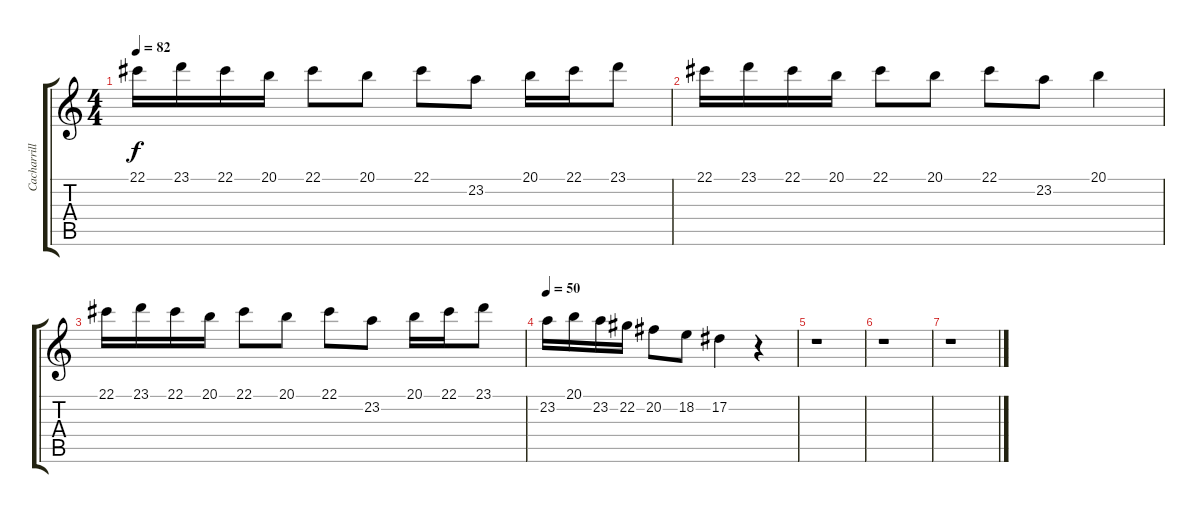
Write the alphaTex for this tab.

\track ("Cacharrillo" "Cacharrill") {instrument glockenspiel}
\staff {score tabs}
\tuning (Eb4 Bb3 Gb3 Db3 Ab2 Eb2) {hide}
\ts (4 4)
\tempo 82
\clef g2
\ks c
22.1.16{dy f} 23.1.16 22.1.16 20.1.16 22.1.8 20.1.8 22.1.8 23.2.8 20.1.16 22.1.16 23.1.8 |
22.1.16 23.1.16 22.1.16 20.1.16 22.1.8 20.1.8 22.1.8 23.2.8 20.1.4 |
22.1.16 23.1.16 22.1.16 20.1.16 22.1.8 20.1.8 22.1.8 23.2.8 20.1.16 22.1.16 23.1.8 |
\tempo 50
23.2.16 20.1.16 23.2.16 22.2.16 20.2.8 18.2.8 17.2.4 r.4 |
r.1 |
r.1 |
r.1
